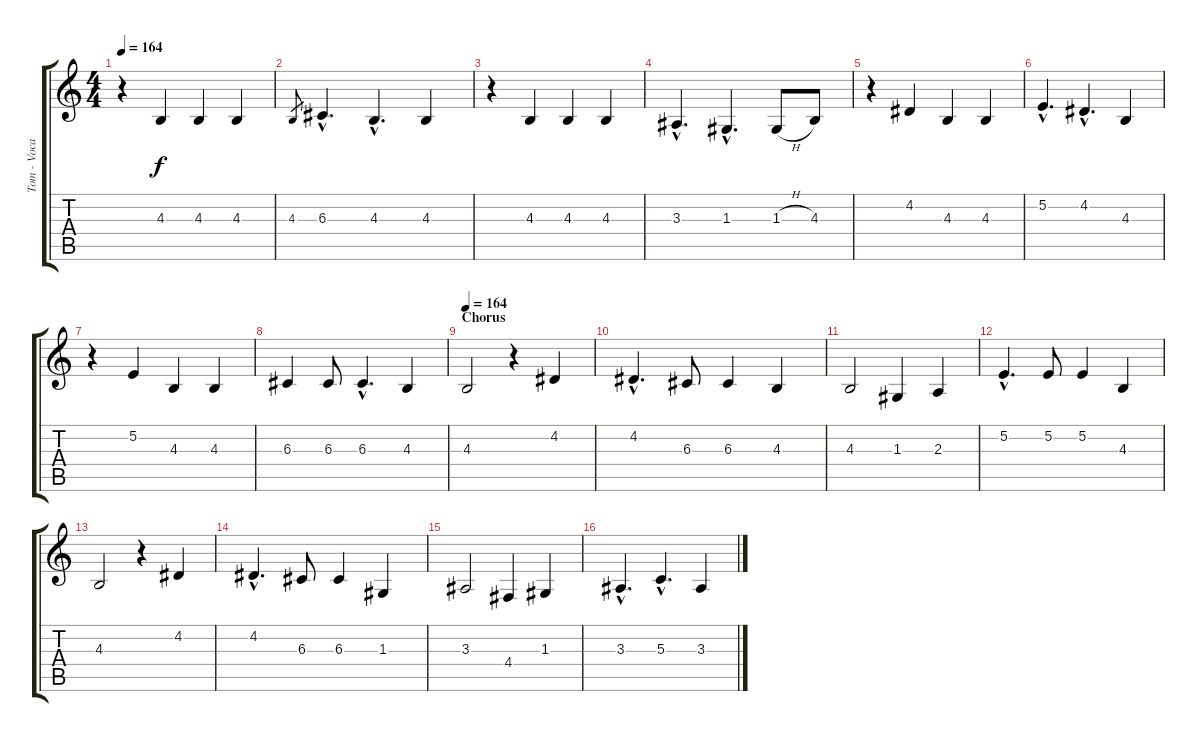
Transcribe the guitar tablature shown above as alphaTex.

\track ("Tom - Vocals" "Tom - Voca") {instrument altosax}
\staff {score tabs}
\tuning (E4 B3 G3 D3 A2 E2) {hide}
\ts (4 4)
\tempo 164
\clef g2
\ks c
r.4{dy f} 4.3.4 4.3.4 4.3.4 |
4.3.8{gr} 6.3{hac}.4{d} 4.3{hac}.4{d} 4.3.4 |
r.4 4.3.4 4.3.4 4.3.4 |
3.3{hac}.4{d} 1.3{hac}.4{d} 1.3{h}.8 4.3.8 |
r.4 4.2.4 4.3.4 4.3.4 |
5.2{hac}.4{d} 4.2{hac}.4{d} 4.3.4 |
r.4 5.2.4 4.3.4 4.3.4 |
6.3.4 6.3.8 6.3{hac}.4{d} 4.3.4 |
\section ("" "Chorus")
\tempo 164
4.3.2 r.4 4.2.4 |
4.2{hac}.4{d} 6.3.8 6.3.4 4.3.4 |
4.3.2 1.3.4 2.3.4 |
5.2{hac}.4{d} 5.2.8 5.2.4 4.3.4 |
4.3.2 r.4 4.2.4 |
4.2{hac}.4{d} 6.3.8 6.3.4 1.3.4 |
3.3.2 4.4.4 1.3.4 |
3.3{hac}.4{d} 5.3{hac}.4{d} 3.3.4
